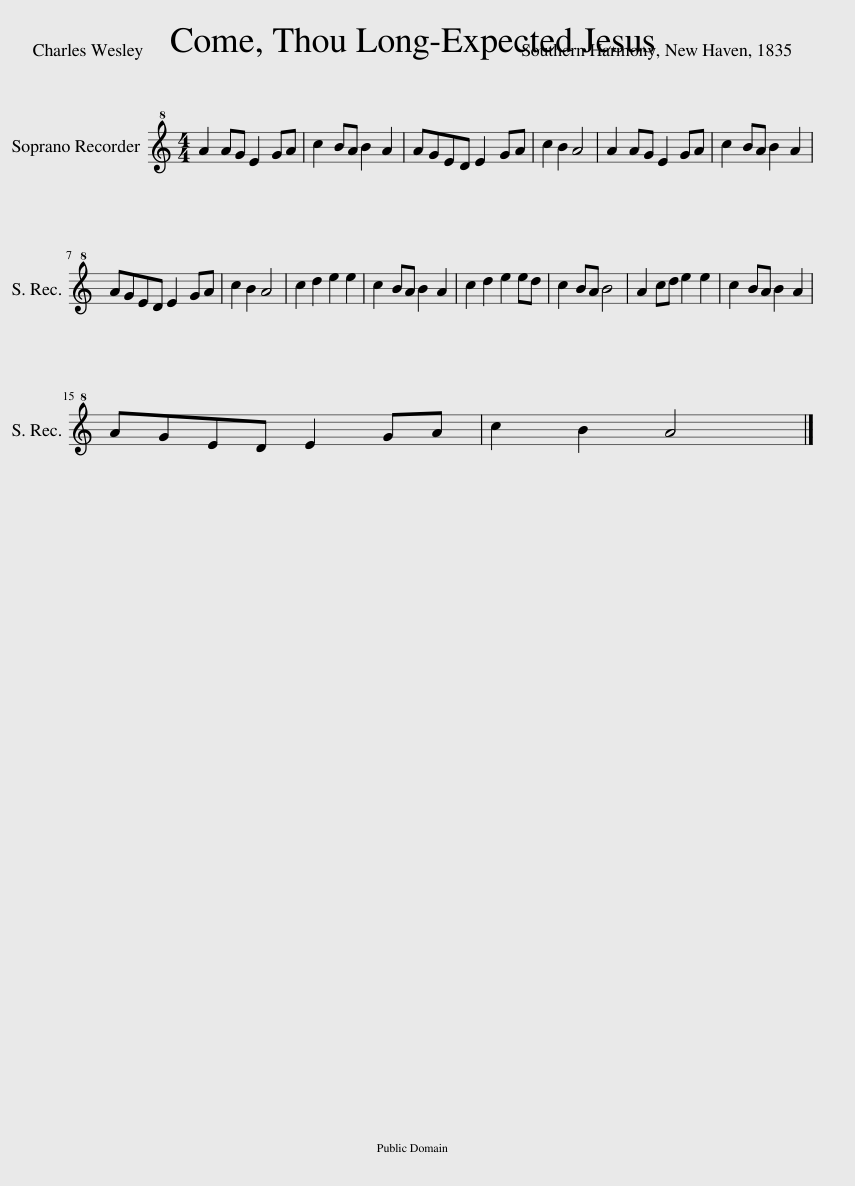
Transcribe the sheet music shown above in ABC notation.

X:1
L:1/8
M:4/4
I:linebreak $
K:C
V:1 treble+8
V:1
 A2 AG E2 GA | c2 BA B2 A2 | AGED E2 GA | c2 B2 A4 | A2 AG E2 GA | %5
 c2 BA B2 A2 |$ AGED E2 GA | c2 B2 A4 | c2 d2 e2 e2 | c2 BA B2 A2 | %10
 c2 d2 e2 ed | c2 BA B4 | A2 cd e2 e2 | c2 BA B2 A2 |$ AGED E2 GA | %15
 c2 B2 A4 |] %16
